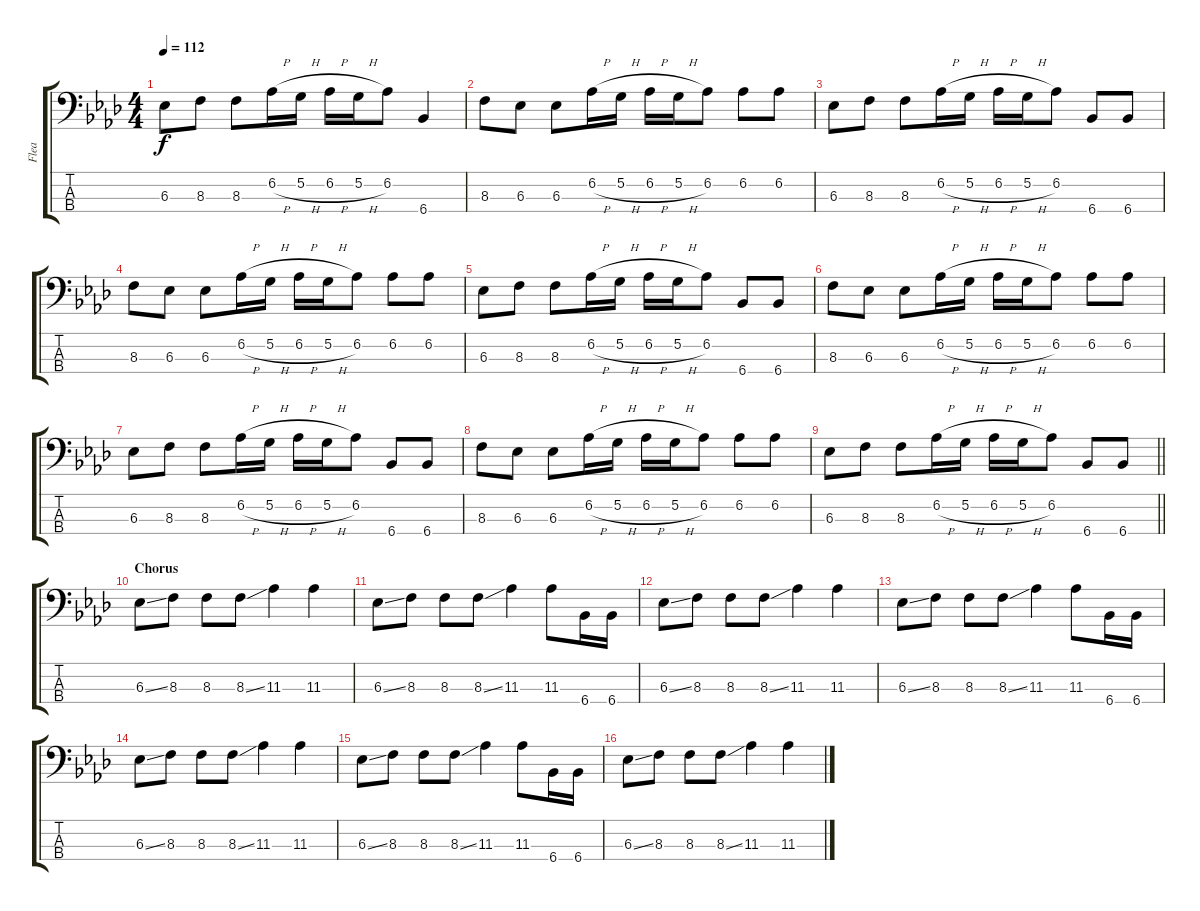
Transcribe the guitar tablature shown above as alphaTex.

\track ("Flea" "Flea") {instrument electricbassfinger}
\staff {score tabs}
\tuning (G2 D2 A1 E1) {hide}
\ts (4 4)
\tempo 112
\clef f4
\ks ab
6.3.8{dy f} 8.3.8 8.3.8 6.2{h}.16 5.2{h}.16 6.2{h}.16 5.2{h}.16 6.2.8 6.4.4 |
8.3.8 6.3.8 6.3.8 6.2{h}.16 5.2{h}.16 6.2{h}.16 5.2{h}.16 6.2.8 6.2.8 6.2.8 |
6.3.8 8.3.8 8.3.8 6.2{h}.16 5.2{h}.16 6.2{h}.16 5.2{h}.16 6.2.8 6.4.8 6.4.8 |
8.3.8 6.3.8 6.3.8 6.2{h}.16 5.2{h}.16 6.2{h}.16 5.2{h}.16 6.2.8 6.2.8 6.2.8 |
6.3.8 8.3.8 8.3.8 6.2{h}.16 5.2{h}.16 6.2{h}.16 5.2{h}.16 6.2.8 6.4.8 6.4.8 |
8.3.8 6.3.8 6.3.8 6.2{h}.16 5.2{h}.16 6.2{h}.16 5.2{h}.16 6.2.8 6.2.8 6.2.8 |
6.3.8 8.3.8 8.3.8 6.2{h}.16 5.2{h}.16 6.2{h}.16 5.2{h}.16 6.2.8 6.4.8 6.4.8 |
8.3.8 6.3.8 6.3.8 6.2{h}.16 5.2{h}.16 6.2{h}.16 5.2{h}.16 6.2.8 6.2.8 6.2.8 |
\barLineRight lightlight
6.3.8 8.3.8 8.3.8 6.2{h}.16 5.2{h}.16 6.2{h}.16 5.2{h}.16 6.2.8 6.4.8 6.4.8 |
\section ("" "Chorus")
6.3{ss}.8 8.3.8 8.3.8 8.3{ss}.8 11.3.4 11.3.4 |
6.3{ss}.8 8.3.8 8.3.8 8.3{ss}.8 11.3.4 11.3.8 6.4.16 6.4.16 |
6.3{ss}.8 8.3.8 8.3.8 8.3{ss}.8 11.3.4 11.3.4 |
6.3{ss}.8 8.3.8 8.3.8 8.3{ss}.8 11.3.4 11.3.8 6.4.16 6.4.16 |
6.3{ss}.8 8.3.8 8.3.8 8.3{ss}.8 11.3.4 11.3.4 |
6.3{ss}.8 8.3.8 8.3.8 8.3{ss}.8 11.3.4 11.3.8 6.4.16 6.4.16 |
6.3{ss}.8 8.3.8 8.3.8 8.3{ss}.8 11.3.4 11.3.4
